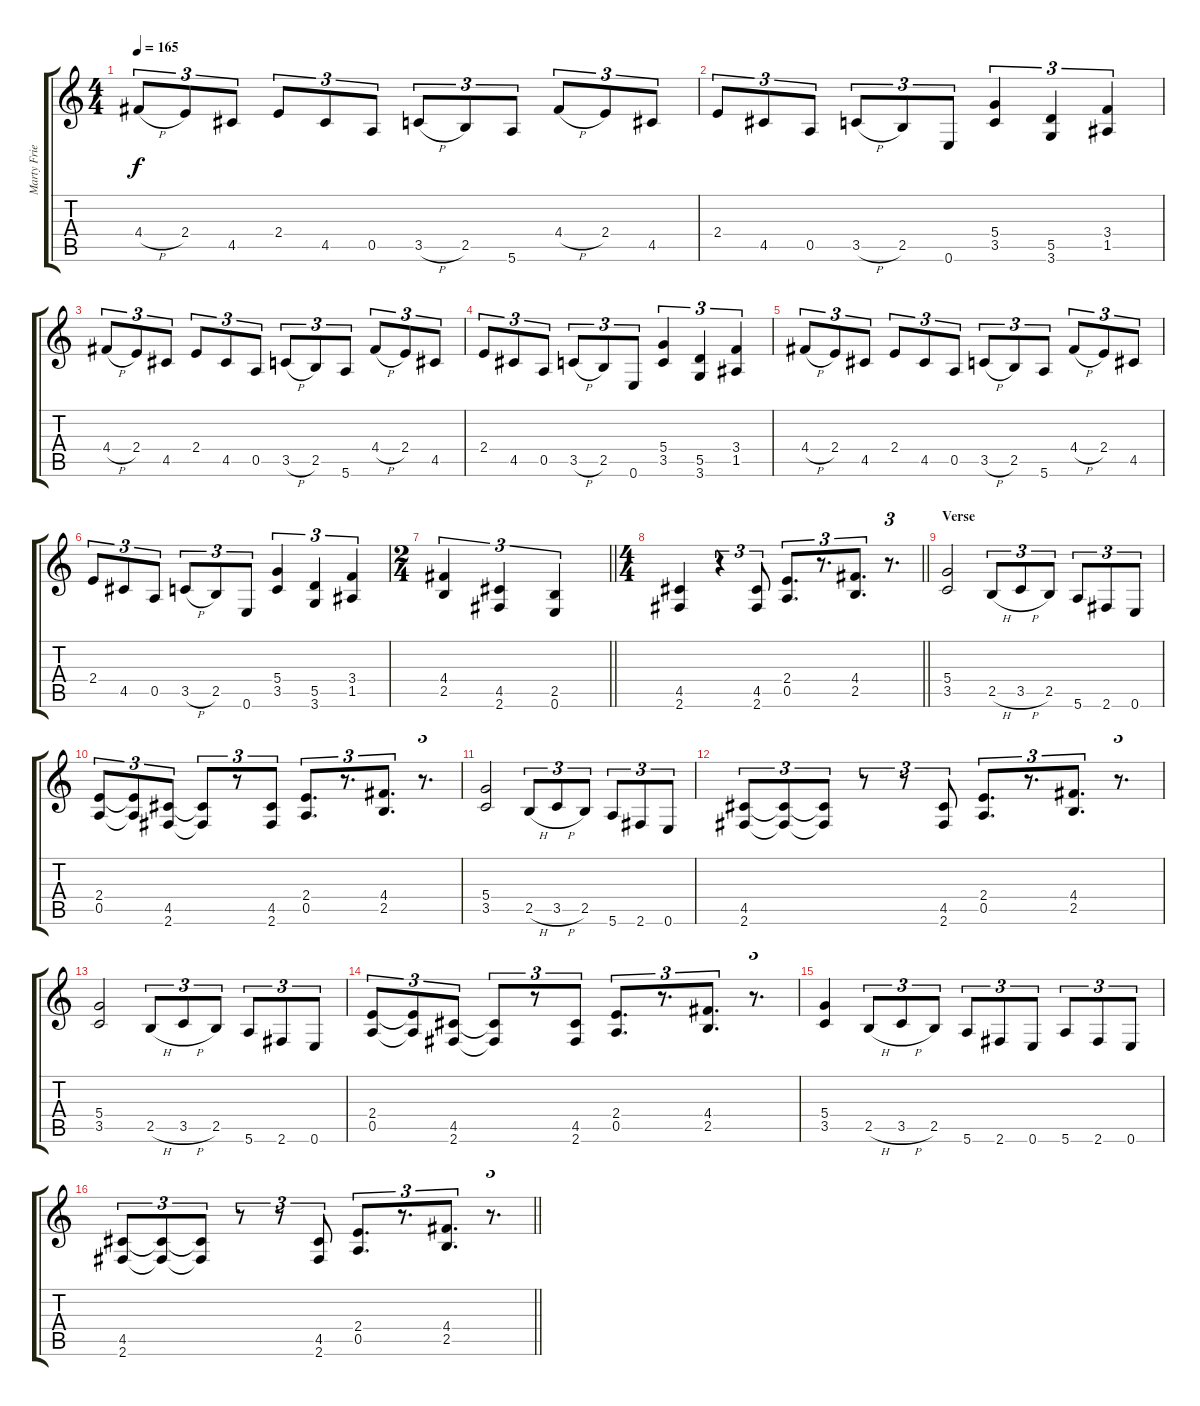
\track ("Marty Friedman" "Marty Frie") {instrument distortionguitar}
\staff {score tabs}
\tuning (E4 B3 G3 D3 A2 E2) {hide}
\ts (4 4)
\tempo 165
\clef g2
\ks c
4.4{h}.8{tu (3 2) dy f} 2.4.8{tu (3 2)} 4.5.8{tu (3 2)} 2.4.8{tu (3 2)} 4.5.8{tu (3 2)} 0.5.8{tu (3 2)} 3.5{h}.8{tu (3 2)} 2.5.8{tu (3 2)} 5.6.8{tu (3 2)} 4.4{h}.8{tu (3 2)} 2.4.8{tu (3 2)} 4.5.8{tu (3 2)} |
2.4.8{tu (3 2)} 4.5.8{tu (3 2)} 0.5.8{tu (3 2)} 3.5{h}.8{tu (3 2)} 2.5.8{tu (3 2)} 0.6.8{tu (3 2)} (5.4 3.5).4{tu (3 2)} (5.5 3.6).4{tu (3 2)} (3.4 1.5).4{tu (3 2)} |
4.4{h}.8{tu (3 2)} 2.4.8{tu (3 2)} 4.5.8{tu (3 2)} 2.4.8{tu (3 2)} 4.5.8{tu (3 2)} 0.5.8{tu (3 2)} 3.5{h}.8{tu (3 2)} 2.5.8{tu (3 2)} 5.6.8{tu (3 2)} 4.4{h}.8{tu (3 2)} 2.4.8{tu (3 2)} 4.5.8{tu (3 2)} |
2.4.8{tu (3 2)} 4.5.8{tu (3 2)} 0.5.8{tu (3 2)} 3.5{h}.8{tu (3 2)} 2.5.8{tu (3 2)} 0.6.8{tu (3 2)} (5.4 3.5).4{tu (3 2)} (5.5 3.6).4{tu (3 2)} (3.4 1.5).4{tu (3 2)} |
4.4{h}.8{tu (3 2)} 2.4.8{tu (3 2)} 4.5.8{tu (3 2)} 2.4.8{tu (3 2)} 4.5.8{tu (3 2)} 0.5.8{tu (3 2)} 3.5{h}.8{tu (3 2)} 2.5.8{tu (3 2)} 5.6.8{tu (3 2)} 4.4{h}.8{tu (3 2)} 2.4.8{tu (3 2)} 4.5.8{tu (3 2)} |
2.4.8{tu (3 2)} 4.5.8{tu (3 2)} 0.5.8{tu (3 2)} 3.5{h}.8{tu (3 2)} 2.5.8{tu (3 2)} 0.6.8{tu (3 2)} (5.4 3.5).4{tu (3 2)} (5.5 3.6).4{tu (3 2)} (3.4 1.5).4{tu (3 2)} |
\ts (2 4)
\barLineRight lightlight
(4.4 2.5).4{tu (3 2)} (4.5 2.6).4{tu (3 2)} (2.5 0.6).4{tu (3 2)} |
\ts (4 4)
\barLineRight lightlight
(4.5 2.6).4 r.4{tu (3 2)} (4.5 2.6).8{tu (3 2)} (2.4 0.5).8{d tu (3 2)} r.8{d tu (3 2)} (4.4 2.5).8{d tu (3 2)} r.8{d tu (3 2)} |
\section ("" "Verse")
(5.4 3.5).2 2.5{h}.8{tu (3 2)} 3.5{h}.8{tu (3 2)} 2.5.8{tu (3 2)} 5.6.8{tu (3 2)} 2.6.8{tu (3 2)} 0.6.8{tu (3 2)} |
(2.4 0.5).8{tu (3 2)} (2.4{t} 0.5{t}).8{tu (3 2)} (4.5 2.6).8{tu (3 2)} (4.5{t} 2.6{t}).8{tu (3 2)} r.8{tu (3 2)} (4.5 2.6).8{tu (3 2)} (2.4 0.5).8{d tu (3 2)} r.8{d tu (3 2)} (4.4 2.5).8{d tu (3 2)} r.8{d tu (3 2)} |
(5.4 3.5).2 2.5{h}.8{tu (3 2)} 3.5{h}.8{tu (3 2)} 2.5.8{tu (3 2)} 5.6.8{tu (3 2)} 2.6.8{tu (3 2)} 0.6.8{tu (3 2)} |
(4.5 2.6).8{tu (3 2)} (4.5{t} 2.6{t}).8{tu (3 2)} (4.5{t} 2.6{t}).8{tu (3 2)} r.8{tu (3 2)} r.8{tu (3 2)} (4.5 2.6).8{tu (3 2)} (2.4 0.5).8{d tu (3 2)} r.8{d tu (3 2)} (4.4 2.5).8{d tu (3 2)} r.8{d tu (3 2)} |
(5.4 3.5).2 2.5{h}.8{tu (3 2)} 3.5{h}.8{tu (3 2)} 2.5.8{tu (3 2)} 5.6.8{tu (3 2)} 2.6.8{tu (3 2)} 0.6.8{tu (3 2)} |
(2.4 0.5).8{tu (3 2)} (2.4{t} 0.5{t}).8{tu (3 2)} (4.5 2.6).8{tu (3 2)} (4.5{t} 2.6{t}).8{tu (3 2)} r.8{tu (3 2)} (4.5 2.6).8{tu (3 2)} (2.4 0.5).8{d tu (3 2)} r.8{d tu (3 2)} (4.4 2.5).8{d tu (3 2)} r.8{d tu (3 2)} |
(5.4 3.5).4 2.5{h}.8{tu (3 2)} 3.5{h}.8{tu (3 2)} 2.5.8{tu (3 2)} 5.6.8{tu (3 2)} 2.6.8{tu (3 2)} 0.6.8{tu (3 2)} 5.6.8{tu (3 2)} 2.6.8{tu (3 2)} 0.6.8{tu (3 2)} |
\barLineRight lightlight
(4.5 2.6).8{tu (3 2)} (4.5{t} 2.6{t}).8{tu (3 2)} (4.5{t} 2.6{t}).8{tu (3 2)} r.8{tu (3 2)} r.8{tu (3 2)} (4.5 2.6).8{tu (3 2)} (2.4 0.5).8{d tu (3 2)} r.8{d tu (3 2)} (4.4 2.5).8{d tu (3 2)} r.8{d tu (3 2)}
